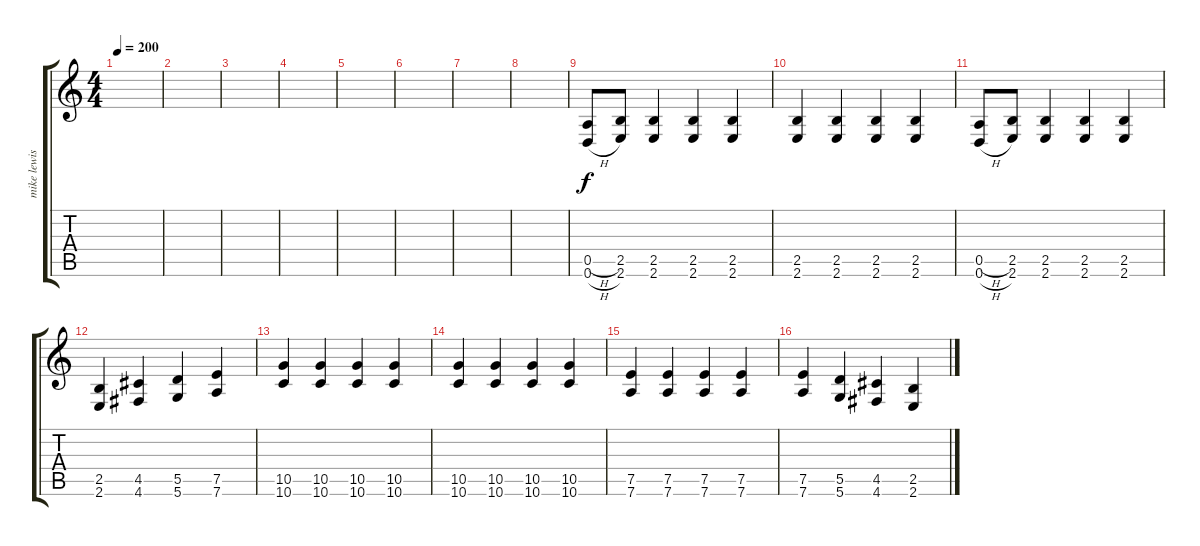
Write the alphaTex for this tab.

\track ("mike lewis" "mike lewis") {instrument distortionguitar}
\staff {score tabs}
\tuning (E4 B3 G3 D3 A2 D2) {hide}
\ts (4 4)
\tempo 200
\clef g2
\ks c
|
|
|
|
|
|
|
|
(0.5{h} 0.6{h}).8 (2.5 2.6).8 (2.5 2.6).4 (2.5 2.6).4 (2.5 2.6).4 |
(2.5 2.6).4 (2.5 2.6).4 (2.5 2.6).4 (2.5 2.6).4 |
(0.5{h} 0.6{h}).8 (2.5 2.6).8 (2.5 2.6).4 (2.5 2.6).4 (2.5 2.6).4 |
(2.5 2.6).4 (4.5 4.6).4 (5.5 5.6).4 (7.5 7.6).4 |
(10.5 10.6).4 (10.5 10.6).4 (10.5 10.6).4 (10.5 10.6).4 |
(10.5 10.6).4 (10.5 10.6).4 (10.5 10.6).4 (10.5 10.6).4 |
(7.5 7.6).4 (7.5 7.6).4 (7.5 7.6).4 (7.5 7.6).4 |
(7.5 7.6).4 (5.5 5.6).4 (4.5 4.6).4 (2.5 2.6).4
